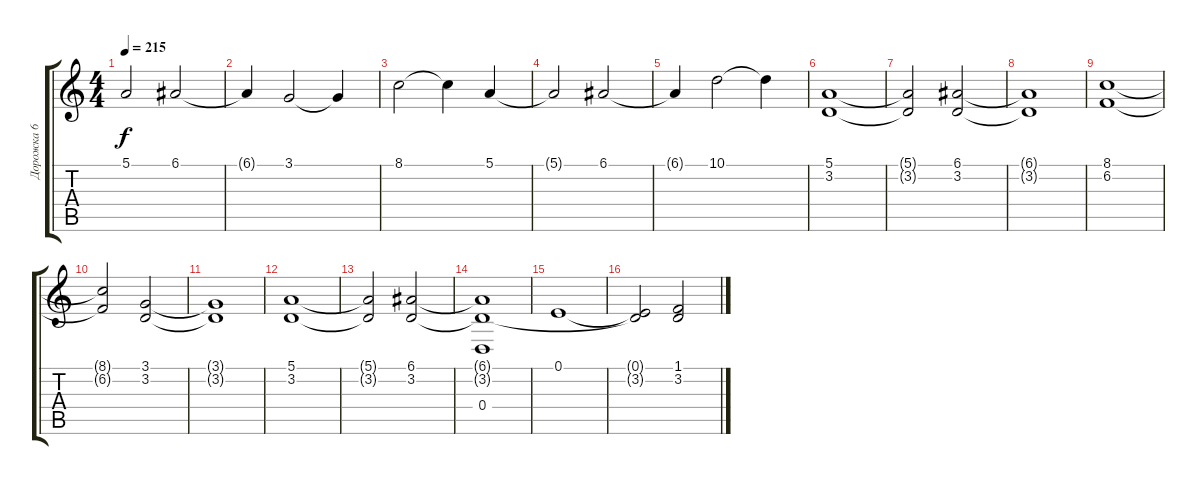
\track ("Дорожка 6" "Дорожка 6") {instrument choiraahs}
\staff {score tabs}
\tuning (E4 B3 G3 D3 A2 E2) {hide}
\ts (4 4)
\tempo 215
\clef g2
\ks c
5.1{t}.2{dy f} 6.1.2 |
6.1{t}.4 3.1.2 3.1{t}.4 |
8.1.2 8.1{t}.4 5.1.4 |
5.1{t}.2 6.1.2 |
6.1{t}.4 10.1.2 10.1{t}.4 |
(5.1 3.2).1 |
(5.1{t} 3.2{t}).2 (6.1 3.2).2 |
(6.1{t} 3.2{t}).1 |
(8.1 6.2).1 |
(8.1{t} 6.2{t}).2 (3.1 3.2).2 |
(3.1{t} 3.2{t}).1 |
(5.1 3.2).1 |
(5.1{t} 3.2{t}).2 (6.1 3.2).2 |
(6.1{t} 3.2{t} 0.4).1 |
0.1.1 |
(0.1{t} 3.2{t}).2 (1.1 3.2).2
